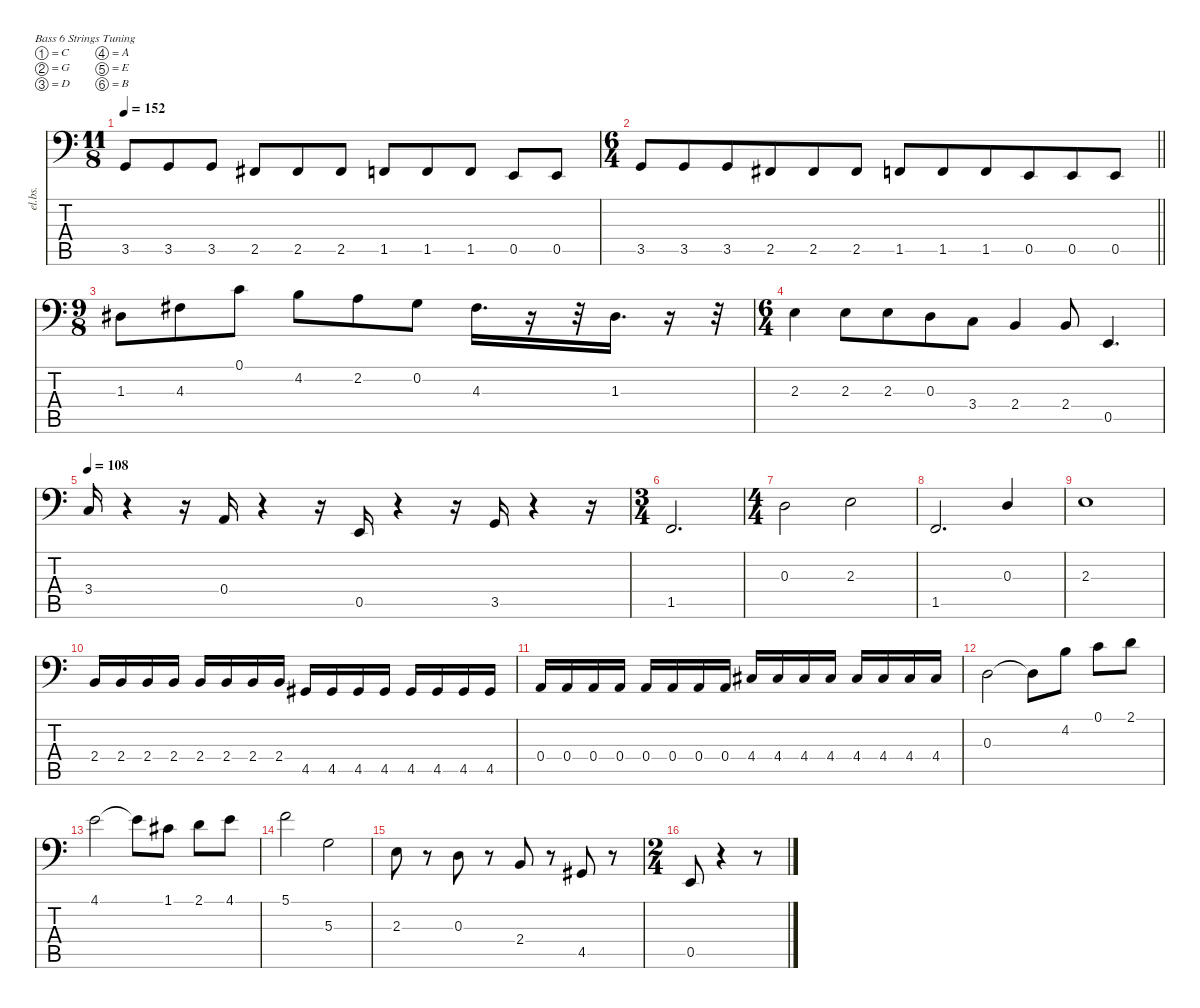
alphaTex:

\defaultSystemsLayout 4
\hideDynamics
\bracketExtendMode nobrackets
\otherSystemsTrackNameOrientation horizontal
\track ("John Myung (Bass)" "el.bs.") {instrument electricbassfinger}
\staff {score tabs}
\tuning (C3 G2 D2 A1 E1 B0)
\ts (11 8)
\beaming (8 3 3 3 2)
\tempo 152
\clef f4
\ks c
3.5.8{dy f beam Up} 3.5.8{beam Up} 3.5.8{beam Up} 2.5{acc #}.8{beam Up} 2.5{acc #}.8{beam Up} 2.5{acc #}.8{beam Up} 1.5.8{beam Up} 1.5.8{beam Up} 1.5.8{beam Up} 0.5.8{beam Up} 0.5.8{beam Up} |
\ts (6 4)
\beaming (8 6 6)
\barLineRight lightlight
3.5.8{beam Up} 3.5.8{beam Up} 3.5.8{beam Up} 2.5{acc #}.8{beam Up} 2.5{acc #}.8{beam Up} 2.5{acc #}.8{beam Up} 1.5.8{beam Up} 1.5.8{beam Up} 1.5.8{beam Up} 0.5.8{beam Up} 0.5.8{beam Up} 0.5.8{beam Up} |
\ts (9 8)
\beaming (8 3 3 3)
1.3{acc #}.8{beam Down} 4.3{acc #}.8{beam Down} 0.1.8{beam Down} 4.2.8{beam Down} 2.2.8{beam Down} 0.2.8{beam Down} 4.3{acc #}.16{d beam Down} r.16{beam Down} r.32{beam Down} 1.3{acc #}.16{d beam Down} r.16{beam Down} r.32{beam Down} |
\ts (6 4)
\beaming (8 6 6)
2.3.4{beam Down} 2.3.8{beam Down} 2.3.8{beam Down} 0.3.8{beam Down} 3.4.8{beam Down} 2.4.4{beam Up} 2.4.8{beam Up} 0.5.4{d beam Up} |
\tempo 108
3.4.16{beam Up} r.4{beam Up} r.16{beam Up} 0.4.16{beam Up} r.4{beam Up} r.16{beam Up} 0.5.16{beam Up} r.4{beam Up} r.16{beam Up} 3.5.16{beam Up} r.4{beam Up} r.16{beam Up} |
\ts (3 4)
\beaming (8 2 2 2)
1.5.2{d beam Up} |
\ts (4 4)
\beaming (8 2 2 2 2)
0.3.2{beam Down} 2.3.2{beam Down} |
1.5.2{d beam Up} 0.3.4{beam Up} |
2.3.1{beam Down} |
2.4.16{beam Up} 2.4.16{beam Up} 2.4.16{beam Up} 2.4.16{beam Up} 2.4.16{beam Up} 2.4.16{beam Up} 2.4.16{beam Up} 2.4.16{beam Up} 4.5{acc #}.16{beam Up} 4.5{acc #}.16{beam Up} 4.5{acc #}.16{beam Up} 4.5{acc #}.16{beam Up} 4.5{acc #}.16{beam Up} 4.5{acc #}.16{beam Up} 4.5{acc #}.16{beam Up} 4.5{acc #}.16{beam Up} |
0.4.16{beam Up} 0.4.16{beam Up} 0.4.16{beam Up} 0.4.16{beam Up} 0.4.16{beam Up} 0.4.16{beam Up} 0.4.16{beam Up} 0.4.16{beam Up} 4.4{acc #}.16{beam Up} 4.4{acc #}.16{beam Up} 4.4{acc #}.16{beam Up} 4.4{acc #}.16{beam Up} 4.4{acc #}.16{beam Up} 4.4{acc #}.16{beam Up} 4.4{acc #}.16{beam Up} 4.4{acc #}.16{beam Up} |
0.3.2{beam Down} 0.3{t}.8{beam Down} 4.2.8{beam Down} 0.1.8{beam Down} 2.1.8{beam Down} |
4.1.2{beam Down} 4.1{t}.8{beam Down} 1.1{acc #}.8{beam Down} 2.1.8{beam Down} 4.1.8{beam Down} |
5.1.2{beam Down} 5.3.2{beam Down} |
2.3.8{beam Down} r.8{beam Down} 0.3.8{beam Down} r.8{beam Down} 2.4.8{beam Up} r.8{beam Up} 4.5{acc #}.8{beam Up} r.8{beam Up} |
\ts (2 4)
\beaming (8 2 2)
0.5.8{beam Up} r.4{beam Up} r.8{beam Up}
